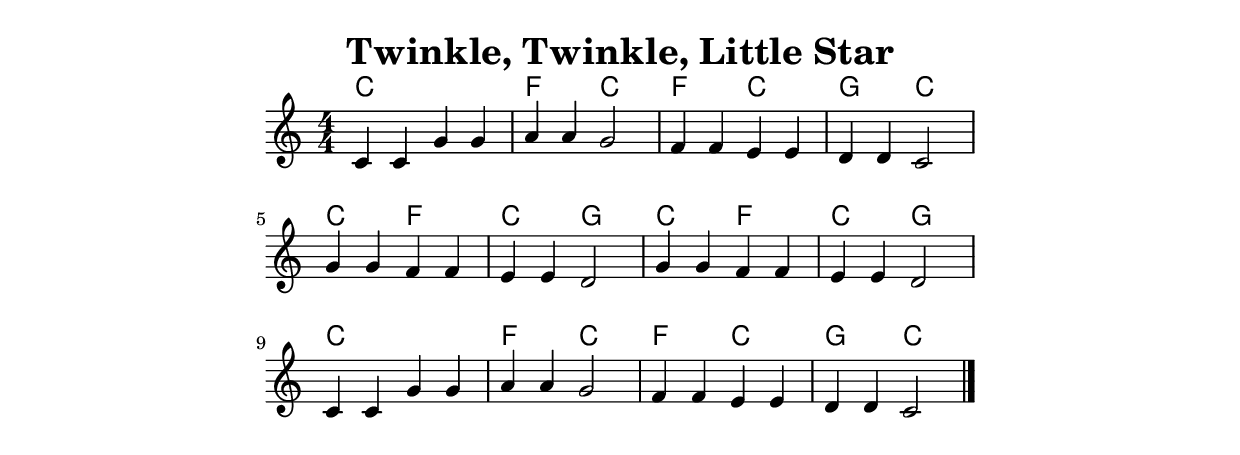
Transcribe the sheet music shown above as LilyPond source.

\version "2.24.4"

\paper {
  indent = #0
  line-width = #120
}

\header {
  title = "Twinkle, Twinkle, Little Star"
}

\score {
  <<
  \chords {
    c,1 | f,2 c,2 | f,2 c,2 | g,2 c,2 |
    c,2 f,2 | c,2 g,2 | c,2 f,2 | c,2 g,2 |
    c,1 | f,2 c,2 | f,2 c,2 | g,2 c,2
  }
  \relative c' {
    \time 4/4
    c4 c4 g'4 g4 | a4 a4 g2 | f4 f4 e4 e4 | d4 d4 c2 | \break
    g'4 g4 f4 f4 | e4 e4 d2 | g4 g4 f4 f4 | e4 e4 d2 | \break
    c4 c4 g'4 g4 | a4 a4 g2 | f4 f4 e4 e4 | d4 d4 c2 \fine
  }
  >>

  \layout {
    \autoBreaksOff
    \numericTimeSignature
  }

  \midi {
    \tempo 4 = 120
  }
}
